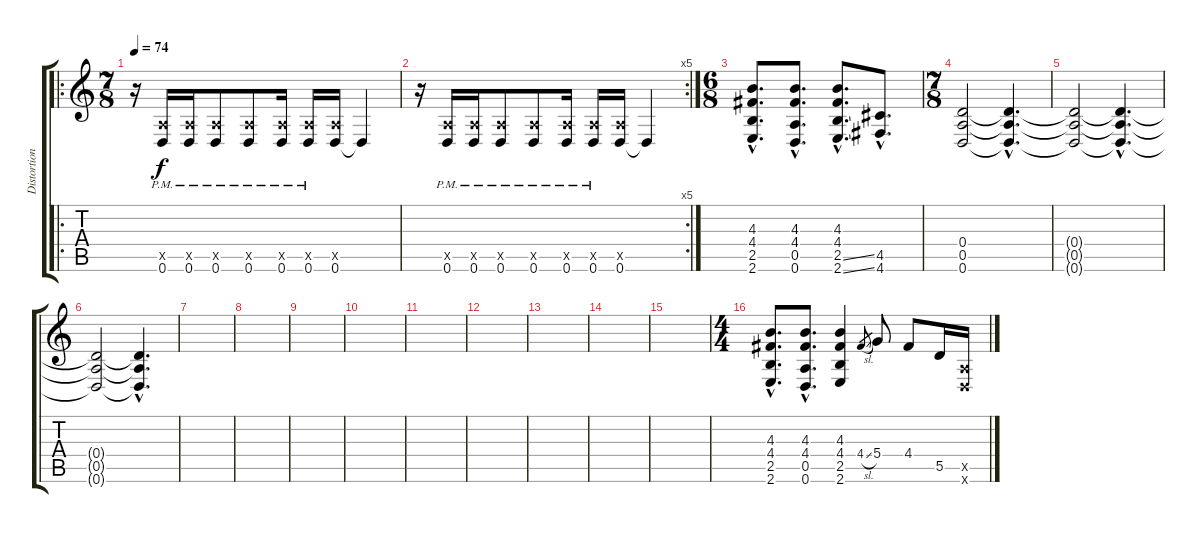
\track ("Distortion Guitar I" "Distortion") {instrument distortionguitar}
\staff {score tabs}
\tuning (E4 B3 G3 D3 A2 D2) {hide}
\ro
\ts (7 8)
\tempo 74
\clef g2
\ks c
r.16{dy f volume 13} (0.5{x} 0.6{pm}).16 (0.5{x} 0.6{pm}).16 (0.5{x} 0.6{pm}).8 (0.5{x} 0.6{pm}).8 (0.5{x} 0.6{pm}).16 (0.5{x} 0.6{pm}).16 (0.5{x} 0.6).16 0.6{t}.4 |
\rc 5
r.16 (0.5{x} 0.6{pm}).16 (0.5{x} 0.6{pm}).16 (0.5{x} 0.6{pm}).8 (0.5{x} 0.6{pm}).8 (0.5{x} 0.6{pm}).16 (0.5{x} 0.6{pm}).16 (0.5{x} 0.6).16 0.6{t}.4 |
\ts (6 8)
(4.3{hac} 4.4{hac} 2.5{hac} 2.6{hac}).8{d} (4.3{hac} 4.4{hac} 0.5{hac} 0.6{hac}).8{d} (4.3{hac} 4.4{hac} 2.5{ss hac} 2.6{ss hac}).8{d} (4.5{hac} 4.6{hac}).8{d} |
\ts (7 8)
(0.4 0.5 0.6).2 (0.4{hac t} 0.5{hac t} 0.6{hac t}).4{d} |
(0.4{t} 0.5{t} 0.6{t}).2 (0.4{hac t} 0.5{hac t} 0.6{hac t}).4{d} |
(0.4{t} 0.5{t} 0.6{t}).2 (0.4{hac t} 0.5{hac t} 0.6{hac t}).4{d} |
|
|
|
|
|
|
|
|
|
\ts (4 4)
(4.3{hac} 4.4{hac} 2.5{hac} 2.6{hac}).8{d} (4.3{hac} 4.4{hac} 0.5{hac} 0.6{hac}).8{d} (4.3 4.4 2.5 2.6).4 4.4{sl}.8{gr} 5.4.8 4.4.8 5.5.16 (0.5{x} 0.6{x}).16
